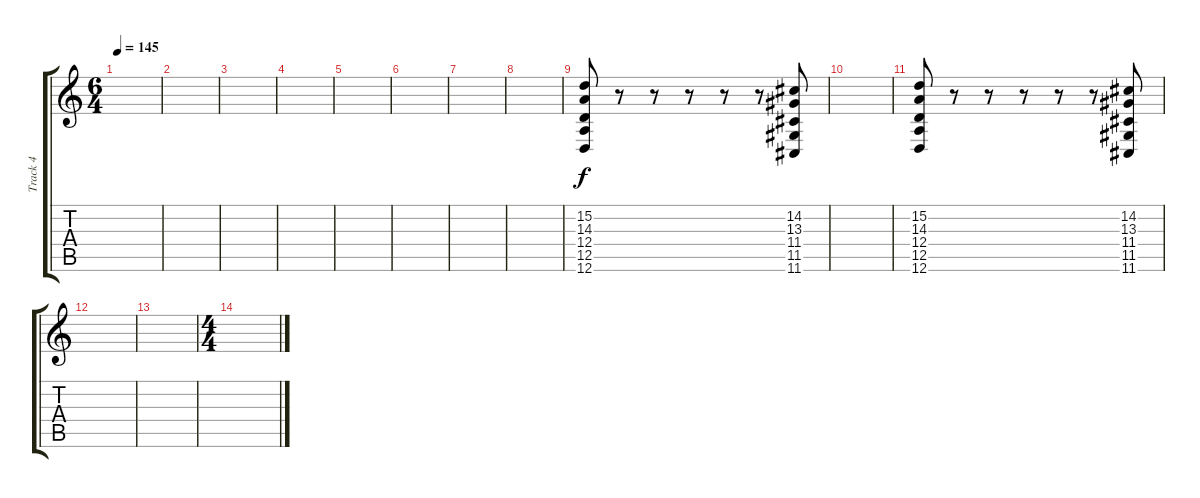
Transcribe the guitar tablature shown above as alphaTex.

\track ("Track 4" "Track 4") {instrument acousticgrandpiano}
\staff {score tabs}
\tuning (E4 B3 G3 D3 A2 D2) {hide}
\ts (6 4)
\tempo 145
\clef g2
\ks c
|
|
|
|
|
|
|
|
(15.2 14.3 12.4 12.5 12.6).8 r.8 r.8 r.8 r.8 r.8 (14.2 13.3 11.4 11.5 11.6).8 |
|
(15.2 14.3 12.4 12.5 12.6).8 r.8 r.8 r.8 r.8 r.8 (14.2 13.3 11.4 11.5 11.6).8 |
|
|
\ts (4 4)
